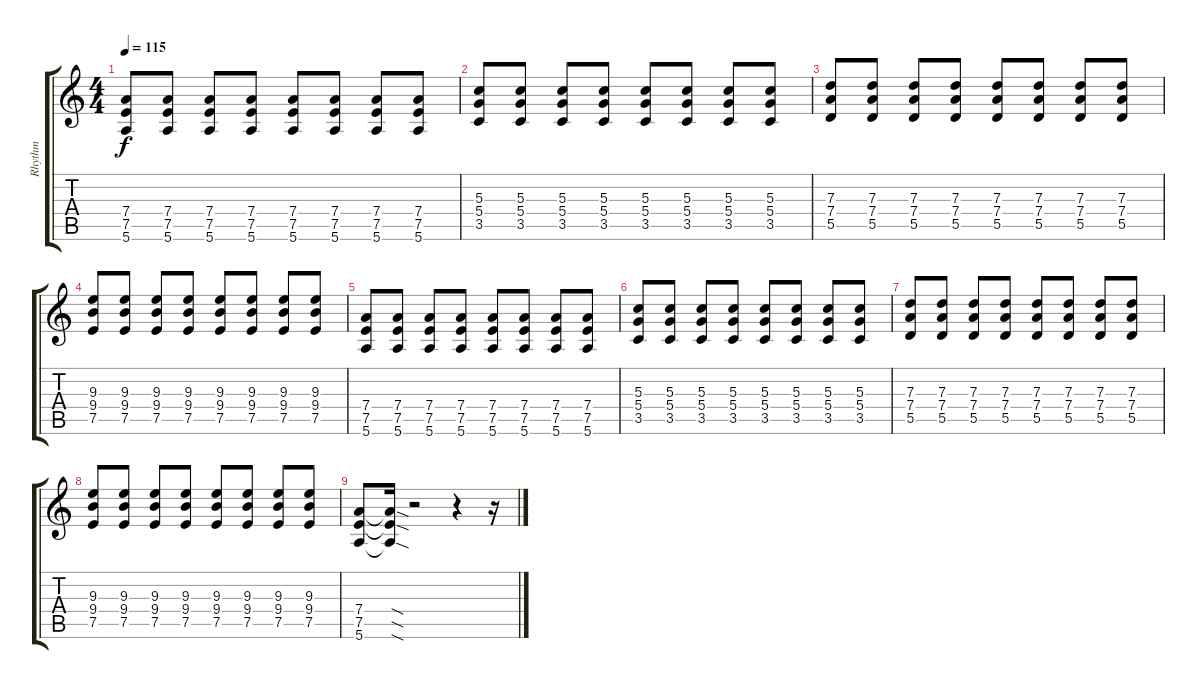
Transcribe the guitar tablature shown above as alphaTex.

\track ("Rhythm" "Rhythm") {instrument distortionguitar}
\staff {score tabs}
\tuning (E4 B3 G3 D3 A2 E2) {hide}
\ts (4 4)
\tempo 115
\clef g2
\ks c
(7.4 7.5 5.6).8{dy f} (7.4 7.5 5.6).8 (7.4 7.5 5.6).8 (7.4 7.5 5.6).8 (7.4 7.5 5.6).8 (7.4 7.5 5.6).8 (7.4 7.5 5.6).8 (7.4 7.5 5.6).8 |
(5.3 5.4 3.5).8 (5.3 5.4 3.5).8 (5.3 5.4 3.5).8 (5.3 5.4 3.5).8 (5.3 5.4 3.5).8 (5.3 5.4 3.5).8 (5.3 5.4 3.5).8 (5.3 5.4 3.5).8 |
(7.3 7.4 5.5).8 (7.3 7.4 5.5).8 (7.3 7.4 5.5).8 (7.3 7.4 5.5).8 (7.3 7.4 5.5).8 (7.3 7.4 5.5).8 (7.3 7.4 5.5).8 (7.3 7.4 5.5).8 |
(9.3 9.4 7.5).8 (9.3 9.4 7.5).8 (9.3 9.4 7.5).8 (9.3 9.4 7.5).8 (9.3 9.4 7.5).8 (9.3 9.4 7.5).8 (9.3 9.4 7.5).8 (9.3 9.4 7.5).8 |
(7.4 7.5 5.6).8 (7.4 7.5 5.6).8 (7.4 7.5 5.6).8 (7.4 7.5 5.6).8 (7.4 7.5 5.6).8 (7.4 7.5 5.6).8 (7.4 7.5 5.6).8 (7.4 7.5 5.6).8 |
(5.3 5.4 3.5).8 (5.3 5.4 3.5).8 (5.3 5.4 3.5).8 (5.3 5.4 3.5).8 (5.3 5.4 3.5).8 (5.3 5.4 3.5).8 (5.3 5.4 3.5).8 (5.3 5.4 3.5).8 |
(7.3 7.4 5.5).8 (7.3 7.4 5.5).8 (7.3 7.4 5.5).8 (7.3 7.4 5.5).8 (7.3 7.4 5.5).8 (7.3 7.4 5.5).8 (7.3 7.4 5.5).8 (7.3 7.4 5.5).8 |
(9.3 9.4 7.5).8 (9.3 9.4 7.5).8 (9.3 9.4 7.5).8 (9.3 9.4 7.5).8 (9.3 9.4 7.5).8 (9.3 9.4 7.5).8 (9.3 9.4 7.5).8 (9.3 9.4 7.5).8 |
(7.4 7.5 5.6).8 (7.4{sod t} 7.5{sod t} 5.6{sod t}).16 r.2 r.4 r.16
